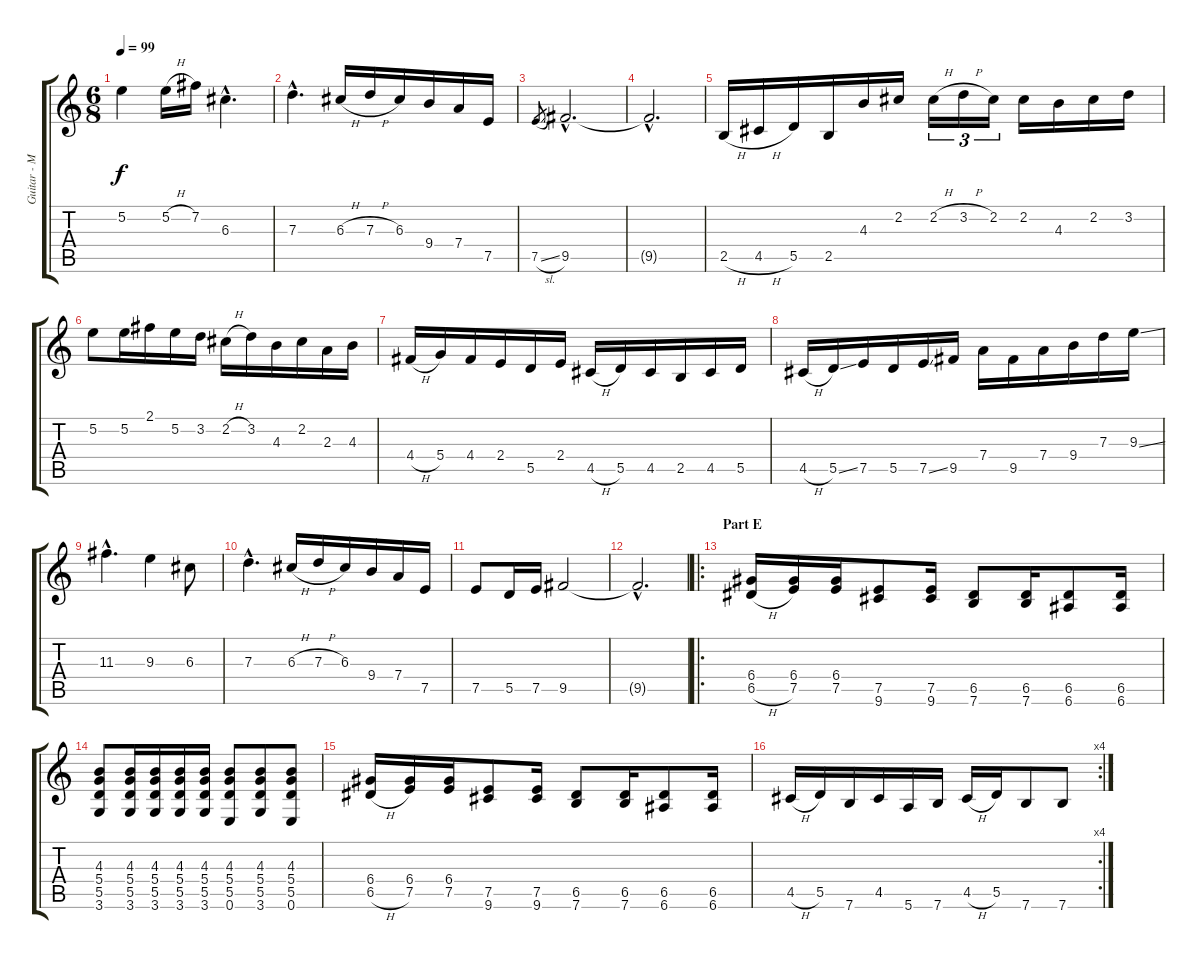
\track ("Guitar - Mikael Åkerfeldt" "Guitar - M") {instrument overdrivenguitar}
\staff {score tabs}
\tuning (E4 B3 G3 D3 A2 E2) {hide}
\ts (6 8)
\tempo 99
\clef g2
\ks c
5.2.4{dy f} 5.2{h}.16 7.2.16 6.3{hac}.4{d} |
7.3{hac}.4{d} 6.3{h}.16 7.3{h}.16 6.3.16 9.4.16 7.4.16 7.5.16 |
7.5{sl}.8{gr} 9.5{hac}.2{d} |
9.5{hac t}.2{d} |
2.5{h}.16 4.5{h}.16 5.5.16 2.5.16 4.3.16 2.2.16 2.2{h}.16{tu (3 2)} 3.2{h}.16{tu (3 2)} 2.2.16{tu (3 2)} 2.2.16 4.3.16 2.2.16 3.2.16 |
5.2.8 5.2.16 2.1.16 5.2.16 3.2.16 2.2{h}.16 3.2.16 4.3.16 2.2.16 2.3.16 4.3.16 |
4.4{h}.16 5.4.16 4.4.16 2.4.16 5.5.16 2.4.16 4.5{h}.16 5.5.16 4.5.16 2.5.16 4.5.16 5.5.16 |
4.5{h}.16 5.5{ss}.16 7.5.16 5.5.16 7.5{ss}.16 9.5.16 7.4.16 9.5.16 7.4.16 9.4.16 7.3.16 9.3{ss}.16 |
11.3{hac}.4{d} 9.3.4 6.3.8 |
7.3{hac}.4{d} 6.3{h}.16 7.3{h}.16 6.3.16 9.4.16 7.4.16 7.5.16 |
7.5.8 5.5.16 7.5.16 9.5.2 |
9.5{hac t}.2{d} |
\ro
\section ("" "Part E")
(6.4 6.5{h}).16{volume 12} (6.4 7.5).16 (6.4 7.5).16 (7.5 9.6).8 (7.5 9.6).16 (6.5 7.6).8 (6.5 7.6).16 (6.5 6.6).8 (6.5 6.6).16 |
(4.3 5.4 5.5 3.6).8 (4.3 5.4 5.5 3.6).16 (4.3 5.4 5.5 3.6).16 (4.3 5.4 5.5 3.6).16 (4.3 5.4 5.5 3.6).16 (4.3 5.4 5.5 0.6).8 (4.3 5.4 5.5 3.6).8 (4.3 5.4 5.5 0.6).8 |
(6.4 6.5{h}).16 (6.4 7.5).16 (6.4 7.5).16 (7.5 9.6).8 (7.5 9.6).16 (6.5 7.6).8 (6.5 7.6).16 (6.5 6.6).8 (6.5 6.6).16 |
\rc 4
4.5{h}.16 5.5.16 7.6.16 4.5.16 5.6.16 7.6.16 4.5{h}.16 5.5.16 7.6.8 7.6.8
